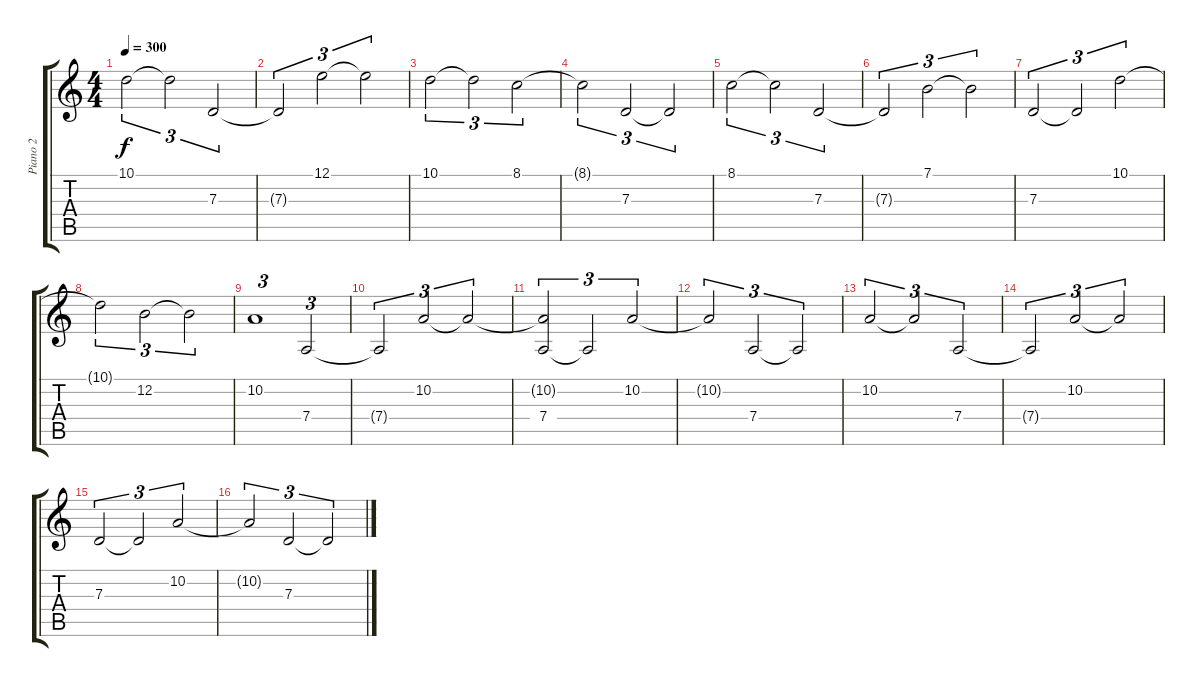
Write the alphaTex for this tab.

\track ("Piano 2" "Piano 2") {instrument fx4atmosphere}
\staff {score tabs}
\tuning (E4 B3 G3 D3 A2 E2) {hide}
\ts (4 4)
\tempo 300
\clef g2
\ks c
10.1.2{tu (3 2) dy f} 10.1{t}.2{tu (3 2)} 7.3.2{tu (3 2)} |
7.3{t}.2{tu (3 2)} 12.1.2{tu (3 2)} 12.1{t}.2{tu (3 2)} |
10.1.2{tu (3 2)} 10.1{t}.2{tu (3 2)} 8.1.2{tu (3 2)} |
8.1{t}.2{tu (3 2)} 7.3.2{tu (3 2)} 7.3{t}.2{tu (3 2)} |
8.1.2{tu (3 2)} 8.1{t}.2{tu (3 2)} 7.3.2{tu (3 2)} |
7.3{t}.2{tu (3 2)} 7.1.2{tu (3 2)} 7.1{t}.2{tu (3 2)} |
7.3.2{tu (3 2)} 7.3{t}.2{tu (3 2)} 10.1.2{tu (3 2)} |
10.1{t}.2{tu (3 2)} 12.2.2{tu (3 2)} 12.2{t}.2{tu (3 2)} |
10.2.1{tu (3 2)} 7.4.2{tu (3 2)} |
7.4{t}.2{tu (3 2)} 10.2.2{tu (3 2)} 10.2{t}.2{tu (3 2)} |
(10.2{t} 7.4).2{tu (3 2)} 7.4{t}.2{tu (3 2)} 10.2.2{tu (3 2)} |
10.2{t}.2{tu (3 2)} 7.4.2{tu (3 2)} 7.4{t}.2{tu (3 2)} |
10.2.2{tu (3 2)} 10.2{t}.2{tu (3 2)} 7.4.2{tu (3 2)} |
7.4{t}.2{tu (3 2)} 10.2.2{tu (3 2)} 10.2{t}.2{tu (3 2)} |
7.3.2{tu (3 2)} 7.3{t}.2{tu (3 2)} 10.2.2{tu (3 2)} |
10.2{t}.2{tu (3 2)} 7.3.2{tu (3 2)} 7.3{t}.2{tu (3 2)}
